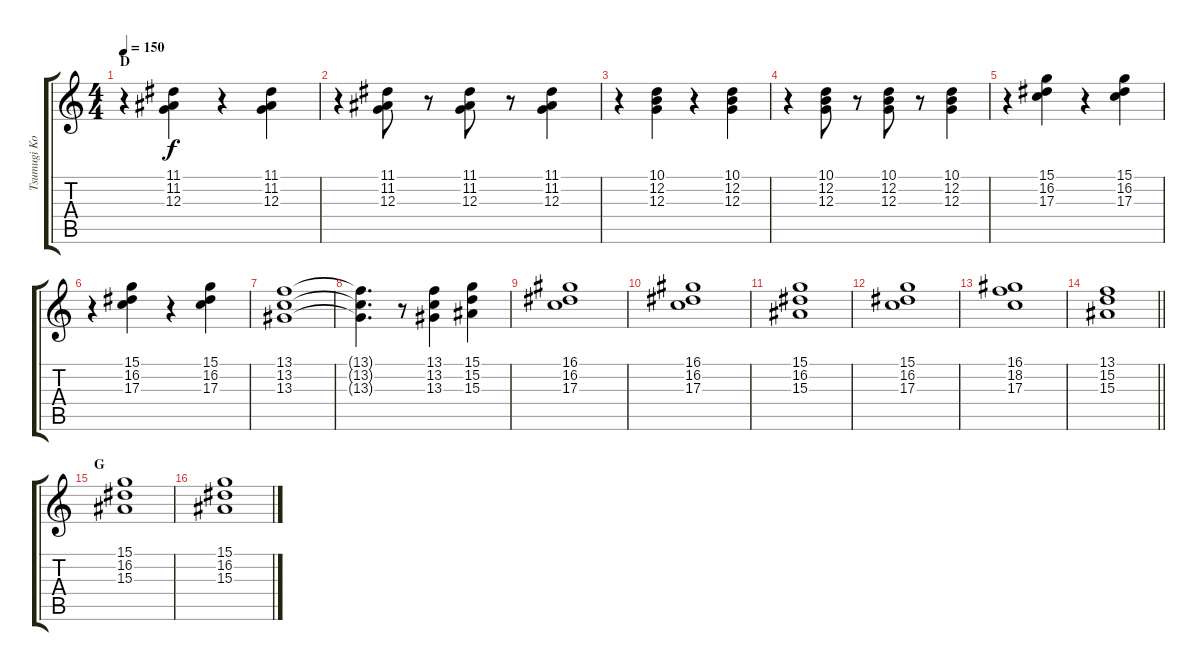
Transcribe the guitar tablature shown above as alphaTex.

\track ("Tsumugi Kotobuki" "Tsumugi Ko") {instrument reedorgan}
\staff {score tabs}
\tuning (E4 B3 G3 D3 A2 E2) {hide}
\ts (4 4)
\section ("" "D")
\tempo 150
\clef g2
\ks c
r.4{dy f} (11.1 11.2 12.3).4 r.4 (11.1 11.2 12.3).4 |
r.4 (11.1 11.2 12.3).8 r.8 (11.1 11.2 12.3).8 r.8 (11.1 11.2 12.3).4 |
r.4 (10.1 12.2 12.3).4 r.4 (10.1 12.2 12.3).4 |
r.4 (10.1 12.2 12.3).8 r.8 (10.1 12.2 12.3).8 r.8 (10.1 12.2 12.3).4 |
r.4 (15.1 16.2 17.3).4 r.4 (15.1 16.2 17.3).4 |
r.4 (15.1 16.2 17.3).4 r.4 (15.1 16.2 17.3).4 |
(13.1 13.2 13.3).1 |
(13.1{t} 13.2{t} 13.3{t}).4{d} r.8 (13.1 13.2 13.3).4 (15.1 15.2 15.3).4 |
(16.1 16.2 17.3).1 |
(16.1 16.2 17.3).1 |
(15.1 16.2 15.3).1 |
(15.1 16.2 17.3).1 |
(16.1 18.2 17.3).1 |
\barLineRight lightlight
(13.1 15.2 15.3).1 |
\section ("" "G")
(15.1 16.2 15.3).1 |
(15.1 16.2 15.3).1
